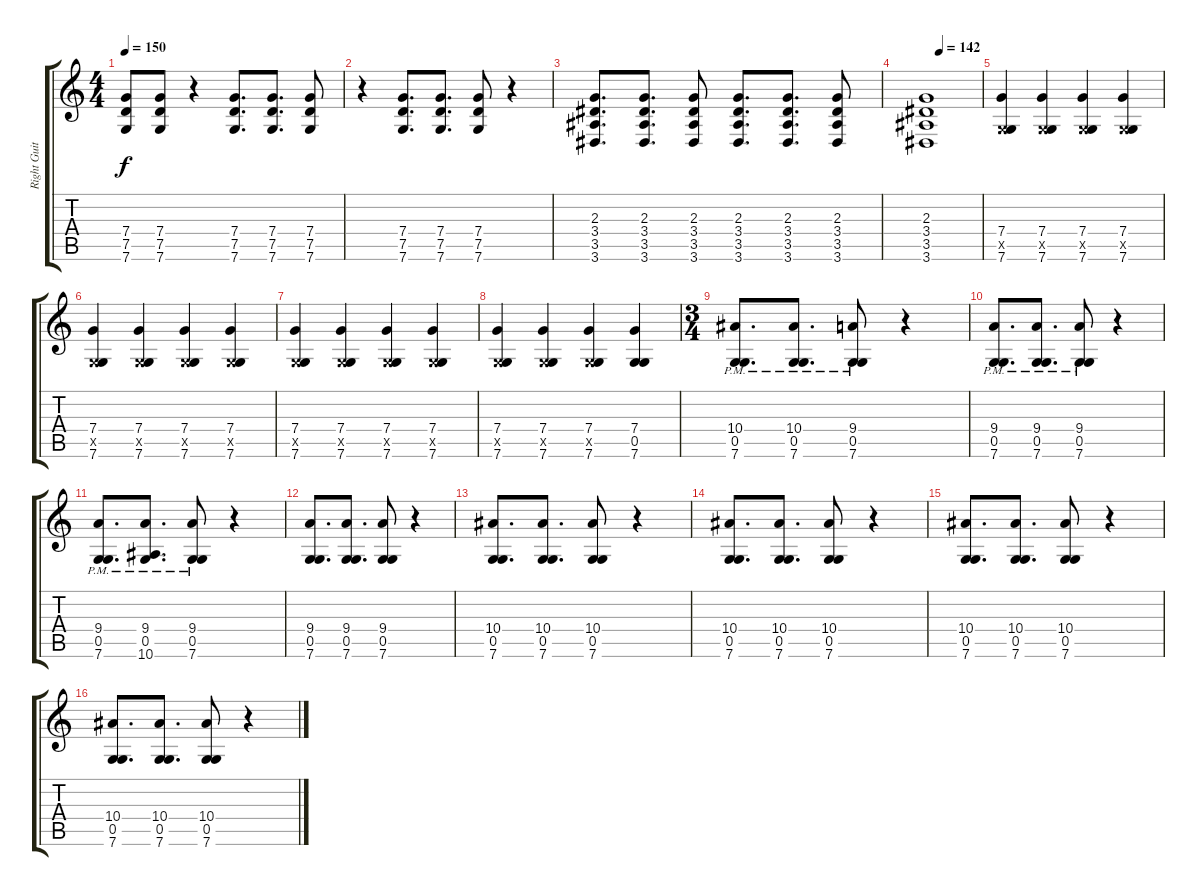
\track ("Right Guitar" "Right Guit") {instrument distortionguitar}
\staff {score tabs}
\tuning (D4 A3 F3 C3 G2 C2) {hide}
\ts (4 4)
\tempo 150
\clef g2
\ks c
(7.4{t} 7.5{t} 7.6{t}).8{dy f} (7.4 7.5 7.6).8 r.4 (7.4 7.5 7.6).8{d} (7.4 7.5 7.6).8{d} (7.4 7.5 7.6).8 |
r.4 (7.4 7.5 7.6).8{d} (7.4 7.5 7.6).8{d} (7.4 7.5 7.6).8 r.4 |
(2.3 3.4 3.5 3.6).8{d} (2.3 3.4 3.5 3.6).8{d} (2.3 3.4 3.5 3.6).8 (2.3 3.4 3.5 3.6).8{d} (2.3 3.4 3.5 3.6).8{d} (2.3 3.4 3.5 3.6).8 |
\tempo (142 0.25)
(2.3 3.4 3.5 3.6).1 |
(7.4 0.5{x} 7.6).4 (7.4 0.5{x} 7.6).4 (7.4 0.5{x} 7.6).4 (7.4 0.5{x} 7.6).4 |
(7.4 0.5{x} 7.6).4 (7.4 0.5{x} 7.6).4 (7.4 0.5{x} 7.6).4 (7.4 0.5{x} 7.6).4 |
(7.4 0.5{x} 7.6).4 (7.4 0.5{x} 7.6).4 (7.4 0.5{x} 7.6).4 (7.4 0.5{x} 7.6).4 |
(7.4 0.5{x} 7.6).4 (7.4 0.5{x} 7.6).4 (7.4 0.5{x} 7.6).4 (7.4 0.5 7.6).4 |
\ts (3 4)
(10.4{pm} 0.5{pm} 7.6{pm}).8{d} (10.4{pm} 0.5{pm} 7.6{pm}).8{d} (9.4{pm} 0.5{pm} 7.6{pm}).8 r.4 |
(9.4{pm} 0.5{pm} 7.6{pm}).8{d} (9.4{pm} 0.5{pm} 7.6{pm}).8{d} (9.4{pm} 0.5{pm} 7.6{pm}).8 r.4 |
(9.4{pm} 0.5{pm} 7.6{pm}).8{d} (9.4{pm} 0.5{pm} 10.6{pm}).8{d} (9.4{pm} 0.5{pm} 7.6{pm}).8 r.4 |
(9.4 0.5 7.6).8{d} (9.4 0.5 7.6).8{d} (9.4 0.5 7.6).8 r.4 |
(10.4 0.5 7.6).8{d} (10.4 0.5 7.6).8{d} (10.4 0.5 7.6).8 r.4 |
(10.4 0.5 7.6).8{d} (10.4 0.5 7.6).8{d} (10.4 0.5 7.6).8 r.4 |
(10.4 0.5 7.6).8{d} (10.4 0.5 7.6).8{d} (10.4 0.5 7.6).8 r.4 |
(10.4 0.5 7.6).8{d} (10.4 0.5 7.6).8{d} (10.4 0.5 7.6).8 r.4
